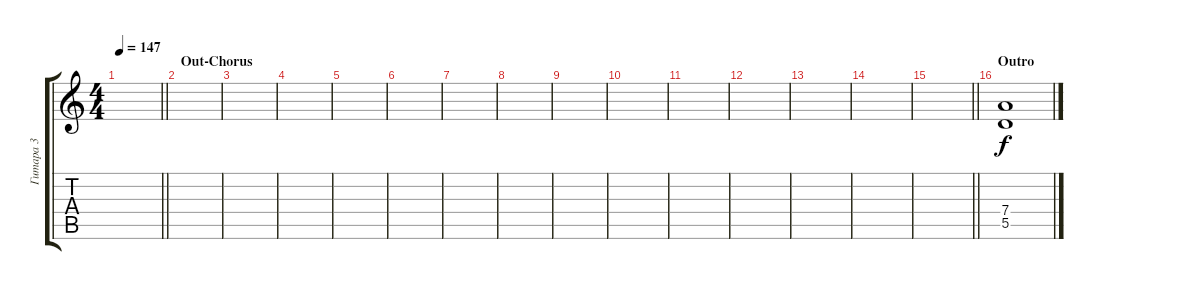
\track ("Гитара 3" "Гитара 3") {instrument distortionguitar}
\staff {score tabs}
\tuning (E4 B3 G3 D3 A2 E2) {hide}
\ts (4 4)
\tempo 147
\clef g2
\barLineRight lightlight
\ks c
|
\section ("" "Out-Chorus")
|
|
|
|
|
|
|
|
|
|
|
|
|
\barLineRight lightlight
|
\section ("" "Outro")
(7.4 5.5).1{volume 8 instrument distortionguitar}
